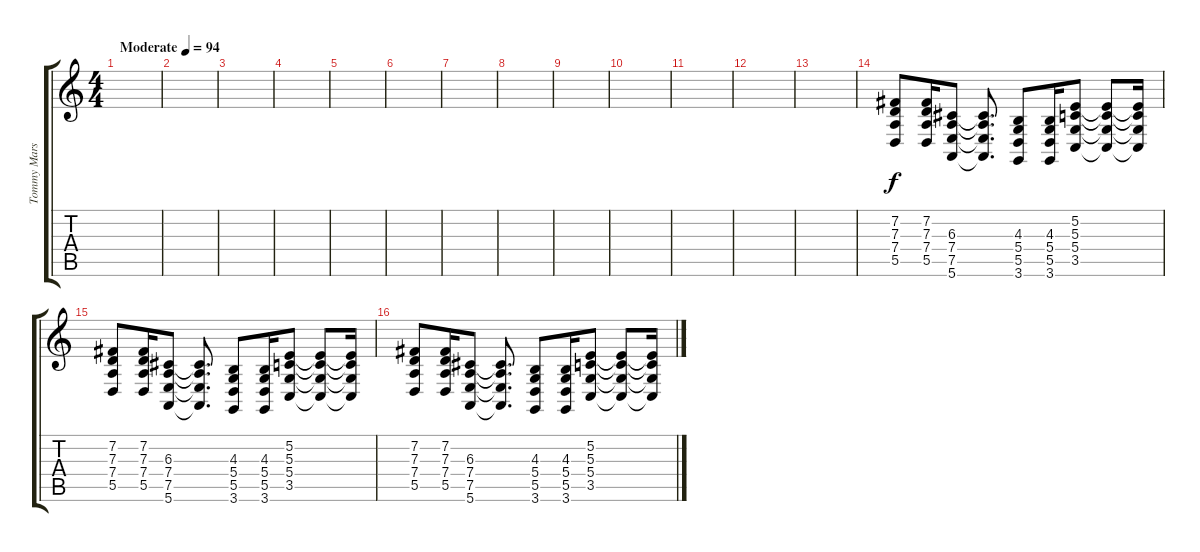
\track ("Tommy Mars" "Tommy Mars") {instrument drawbarorgan}
\staff {score tabs}
\tuning (E4 B3 G3 D3 A2 E2) {hide}
\ts (4 4)
\tempo (94 "Moderate")
\clef g2
\ks c
|
|
|
|
|
|
|
|
|
|
|
|
|
(7.2 7.3 7.4 5.5).8 (7.2 7.3 7.4 5.5).16 (6.3 7.4 7.5 5.6).8 (6.3{t} 7.4{t} 7.5{t} 5.6{t}).8{d} (4.3 5.4 5.5 3.6).8 (4.3 5.4 5.5 3.6).16 (5.2 5.3 5.4 3.5).8 (5.2{t} 5.3{t} 5.4{t} 3.5{t}).8 (5.2{t} 5.3{t} 5.4{t} 3.5{t}).16 |
(7.2 7.3 7.4 5.5).8 (7.2 7.3 7.4 5.5).16 (6.3 7.4 7.5 5.6).8 (6.3{t} 7.4{t} 7.5{t} 5.6{t}).8{d} (4.3 5.4 5.5 3.6).8 (4.3 5.4 5.5 3.6).16 (5.2 5.3 5.4 3.5).8 (5.2{t} 5.3{t} 5.4{t} 3.5{t}).8 (5.2{t} 5.3{t} 5.4{t} 3.5{t}).16 |
(7.2 7.3 7.4 5.5).8 (7.2 7.3 7.4 5.5).16 (6.3 7.4 7.5 5.6).8 (6.3{t} 7.4{t} 7.5{t} 5.6{t}).8{d} (4.3 5.4 5.5 3.6).8 (4.3 5.4 5.5 3.6).16 (5.2 5.3 5.4 3.5).8 (5.2{t} 5.3{t} 5.4{t} 3.5{t}).8 (5.2{t} 5.3{t} 5.4{t} 3.5{t}).16
